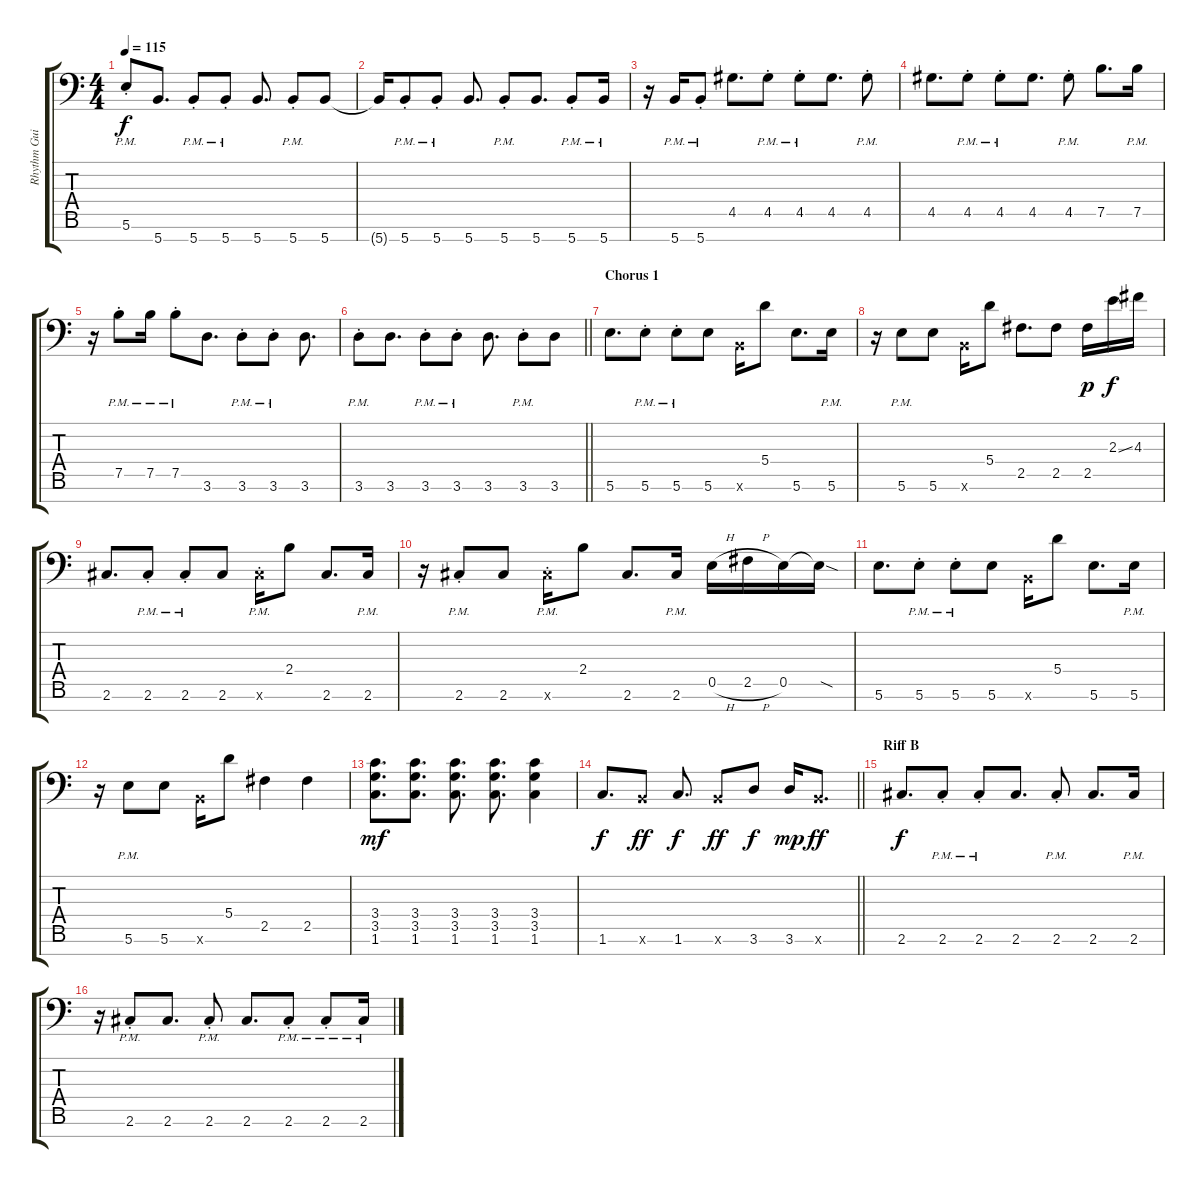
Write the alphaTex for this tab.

\track ("Rhythm Guitar L" "Rhythm Gui") {instrument distortionguitar}
\staff {score tabs}
\tuning (B3 G3 D3 A2 E2 B1 Gb1) {hide}
\ts (4 4)
\tempo 115
\clef f4
\ks c
5.6{pm st}.8{dy f} 5.7.8{d} 5.7{pm st}.8 5.7{pm st}.8 5.7.8{d} 5.7{pm st}.8 5.7.8 |
5.7{t}.16 5.7{pm st}.8 5.7{pm st}.8 5.7.8{d} 5.7{pm st}.8 5.7.8{d} 5.7{pm st}.8 5.7{pm}.16 |
r.16 5.7{pm}.16 5.7{pm st}.8 4.5.8{d} 4.5{pm st}.8 4.5{pm st}.8 4.5.8{d} 4.5{pm st}.8 |
4.5.8{d} 4.5{pm st}.8 4.5{pm st}.8 4.5.8{d} 4.5{pm st}.8 7.5.8{d} 7.5{pm}.16 |
r.16 7.5{pm st}.8 7.5{pm}.16 7.5{pm st}.8 3.6.8{d} 3.6{pm st}.8 3.6{pm st}.8 3.6.8{d} |
\barLineRight lightlight
3.6{pm st}.8 3.6.8{d} 3.6{pm st}.8 3.6{pm st}.8 3.6.8{d} 3.6{pm st}.8 3.6.8 |
\section ("" "Chorus 1")
5.6.8{d} 5.6{pm st}.8 5.6{pm st}.8 5.6.8 0.6{x}.16 5.4.8 5.6.8{d} 5.6{pm}.16 |
r.16 5.6{pm}.8 5.6.8 0.6{x}.16 5.4.8 2.5.8{d} 2.5.8 2.5.16{dy p} 2.3{ss}.16{dy f} 4.3.16 |
2.6.8{d} 2.6{pm st}.8 2.6{pm st}.8 2.6.8 2.6{pm st x}.16 2.4.8 2.6.8{d} 2.6{pm}.16 |
r.16 2.6{pm st}.8 2.6.8 2.6{pm st x}.16 2.4.8 2.6.8{d} 2.6{pm}.16 0.5{h}.16 2.5{h}.16 0.5.16 0.5{sod t}.16 |
5.6.8{d} 5.6{pm st}.8 5.6{pm st}.8 5.6.8 0.6{x}.16 5.4.8 5.6.8{d} 5.6{pm}.16 |
r.16 5.6{pm}.8 5.6.8 0.6{x}.16 5.4.8 2.5.4 2.5.4 |
(3.4 3.5 1.6).8{d dy mf} (3.4 3.5 1.6).8{d} (3.4 3.5 1.6).8{d} (3.4 3.5 1.6).8{d} (3.4 3.5 1.6).4 |
\barLineRight lightlight
1.6.8{d dy f} 0.6{x}.8{dy ff} 1.6.8{d dy f} 0.6{x}.8{dy ff} 3.6.8{dy f} 3.6.16{dy mp} 0.6{x}.8{d dy ff} |
\section ("" "Riff B")
2.6.8{d dy f} 2.6{pm st}.8 2.6{pm st}.8 2.6.8{d} 2.6{pm st}.8 2.6.8{d} 2.6{pm}.16 |
r.16 2.6{pm st}.8 2.6.8{d} 2.6{pm st}.8 2.6.8{d} 2.6{pm st}.8 2.6{pm st}.8 2.6{pm}.16
